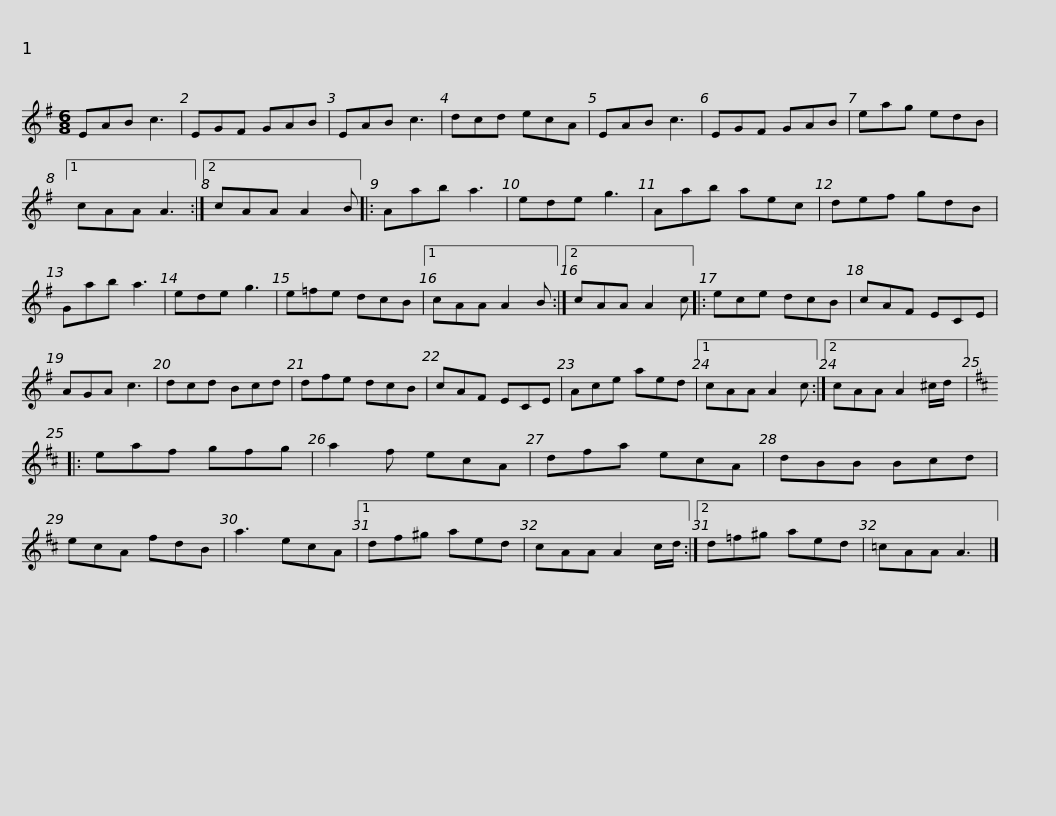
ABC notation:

X:1
L:1/8
M:6/8
I:linebreak $
K:G
V:1 treble
V:1
 EAB c3 | EGF GAB | EAB c3 | dcd ecA | EAB c3 | %5
 EGF GAB | eag edB |1 cAA A3 :|2$ cAA A2 B |: Aab a3 | %10
 ede g3 | Aab aec | def gdB | Gab a3 | ede g3 | %15
 e=fe dcB |1$ cAA A2 B :|2 cAA A2 c |: ece dcB | cAF ECE | %20
 AGA c3 | dcd Bcd | dfe dcB | cAF ECE |$ Ace aed |1 %25
 cAA A2 c :|2 cAA A2 ^c/d/ |:[K:D] eaf gfg | a2 f ecA | dfa ecA | %30
 dBB Bcd |$ ecA fdB | a3 ecA |1 df^g aed | cAA A2 c/d/ :|2 %35
 d=f^g aed | =cAA A3 |] %37
